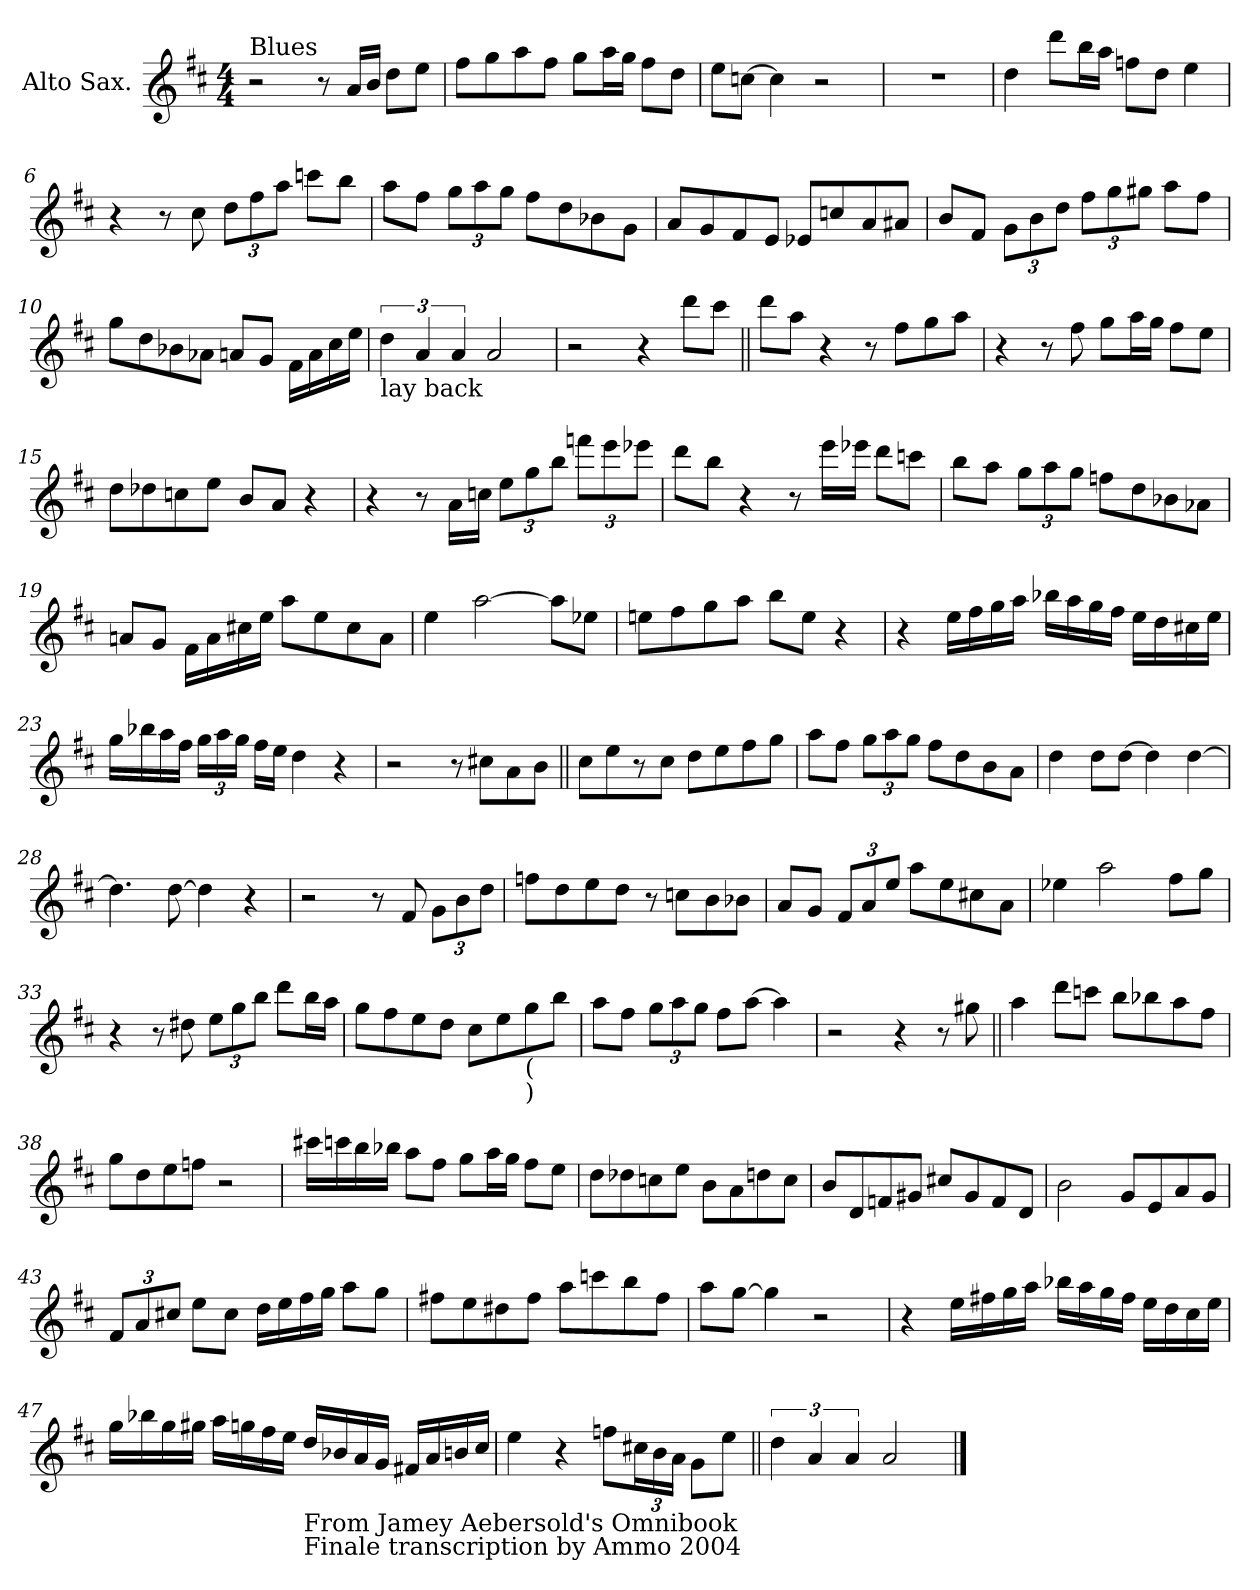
**kern
*part1
*staff1
*I"Alto Sax.
*I'Sax
*clefG2
*ITrd5c9
*k[b-]
*F:
*M4/4
*MM220
=1
!LO:TX:a:t=Blues
2r
8r
16c/LL
16d/JJ
8f\L
8g\J
=2
8a\L
8b-\
8cc\
8a\J
8b-\L
16cc\L
16b-\JJ
8a\L
8f\J
=3
8g\L
[8e-X\J
4e-\]
2r
=4
1r
!!LO:LB:g=z
=5
4f\
8ff\L
16dd\L
16cc\JJ
8a-X\L
8f\J
4g\
=6
4r
8r
8e\
12f\L
12a\
12cc\J
8ee-X\L
8dd\J
=7
8cc\L
8a\J
12b-\L
12cc\
12b-\J
8a\L
8f\
8d-X\
8B-\J
=8
8c/L
8B-/
8A/
8G/J
8G-X/L
8e-X/
8c/
8c#X/J
!!LO:LB:g=z
=9
8d/L
8A/J
12B-\L
12d\
12f\J
12a\L
12b-\
12bn\J
8cc\L
8a\J
=10
8b-\L
8f\
8d-X\
8c-X\J
8cn/L
8B-/J
16A\LL
16c\
16e\
16g\JJ
=11
!LO:TX:b:t=lay back
6f\
6c/
6c/
2c/
=12
2r
4r
8ff\L
8ee\J
!!LO:LB:g=z
=13||
8ff\L
8cc\J
4r
8r
8a\L
8b-\
8cc\J
=14
4r
8r
8a\
8b-\L
16cc\L
16b-\JJ
8a\L
8g\J
=15
8f\L
8f-X\
8e-X\
8g\J
8d/L
8c/J
4r
=16
4r
8r
16c\LL
16e-X\JJ
12g\L
12b-\
12dd\J
12aa-X\L
12gg\
12gg-X\J
!!LO:LB:g=z
=17
8ff\L
8dd\J
4r
8r
16gg\LL
16gg-X\JJ
8ff\L
8ee-X\J
=18
8dd\L
8cc\J
12b-\L
12cc\
12b-\J
8a-X\L
8f\
8d-X\
8c-X\J
=19
8cn/L
8B-/J
16A\LL
16c\
16en\
16g\JJ
8cc\L
8g\
8e\
8c\J
=20
4g<\
[2cc\
8cc\L]
8g-X\J
!!LO:LB:g=z
=21
8gn\L
8a\
8b-\
8cc\J
8dd\L
8g\J
4r
=22
4r
16g\LL
16a\
16b-\
16cc\JJ
16dd-X\LL
16cc\
16b-\
16a\JJ
16g\LL
16f\
16en\
16g\JJ
=23
16b-\LL
16dd-X\
16cc\
16a\JJ
24b-\LL
24cc\
24b-\JJ
16a\LL
16g\JJ
4f\
4r
=24
2r
8r
8en\L
8c\
8d\J
!!LO:PB:g=z
=25||
8e\L
8g\
8r
8e\J
8f\L
8g\
8a\
8b-\J
=26
8cc\L
8a\J
12b-\L
12cc\
12b-\J
8a\L
8f\
8d\
8c\J
=27
4f\
8f\L
[8f\J
4f\]
[4f\
=28
4.f\]
[8f\
4f<\]
4r
!!LO:LB:g=z
=29
2r
8r
8A/
12B-\L
12d\
12f\J
=30
8a-X\L
8f\
8g\
8f\J
8r
8e-X\L
8d\
8d-X\J
=31
8c/L
8B-/J
12A/L
12c/
12g/J
8cc\L
8g\
8en\
8c\J
=32
4g-X><\
2cc\
8a\L
8b-\J
!!LO:LB:g=z
=33
4r
8r
8f#X\
12g\L
12b-\
12dd\J
8ff\L
16dd\L
16cc\JJ
=34
8b-\L
8a\
8g\
8f\J
8e\L
8g\
!LO:TX:b:t=(
!LO:TX:b:t=)
8b-\
8dd\J
=35
8cc\L
8a\J
12b-\L
12cc\
12b-\J
8a\L
[8cc\J
4cc\]
=36
2r
4r
8r
8bn\
!!LO:LB:g=z
=37||
4cc\
8ff\L
8ee-X\J
8dd\L
8dd-X\
8cc\
8a\J
=38
8b-\L
8f\
8g\
8a-X\J
2r
=39
16een\LL
16ee-X\
16dd\
16dd-X\JJ
8cc\L
8a\J
8b-\L
16cc\L
16b-\JJ
8a\L
8g\J
=40
8f\L
8f-X\
8e-X\
8g\J
8d\L
8c\
8fn\
8e-\J
!!LO:LB:g=z
=41
8d/L
8F/
8A-X/
8Bn/J
8en/L
8B/
8A-/
8F/J
=42
2d\
8B-/L
8G/
8c/
8B-/J
=43
12A/L
12c/
12en/J
8g\L
8e\J
16f\LL
16g\
16a\
16b-\JJ
8cc\L
8b-\J
=44
8an\L
8g\
8f#X\
8a\J
8cc\L
8ee-X\
8dd\
8a\J
!!LO:LB:g=z
=45
8cc\L
[8b-\J
4b-\]
2r
=46
4r
16g\LL
16an\
16b-\
16cc\JJ
16dd-X\LL
16cc\
16b-\
16a\JJ
16g\LL
16f\
16e\
16g\JJ
=47
16b-\LL
16dd-X\
16b-\
16bn\JJ
16cc\LL
16b-X\
16a\
16g\JJ
!LO:TX:b:t=From Jamey Aebersold's Omnibook \nFinale transcription by Ammo 2004
16f/LL
16d-X/
16c/
16B-/JJ
16An/LL
16c/
16dn/
16e/JJ
!!LO:LB:g=z
=48
4g\
4r
8a-X\L
24en\L
24d\
24c\JJ
8B-\L
8g\J
=49||
6f\
6c/
6c/
2c/
==
*-
